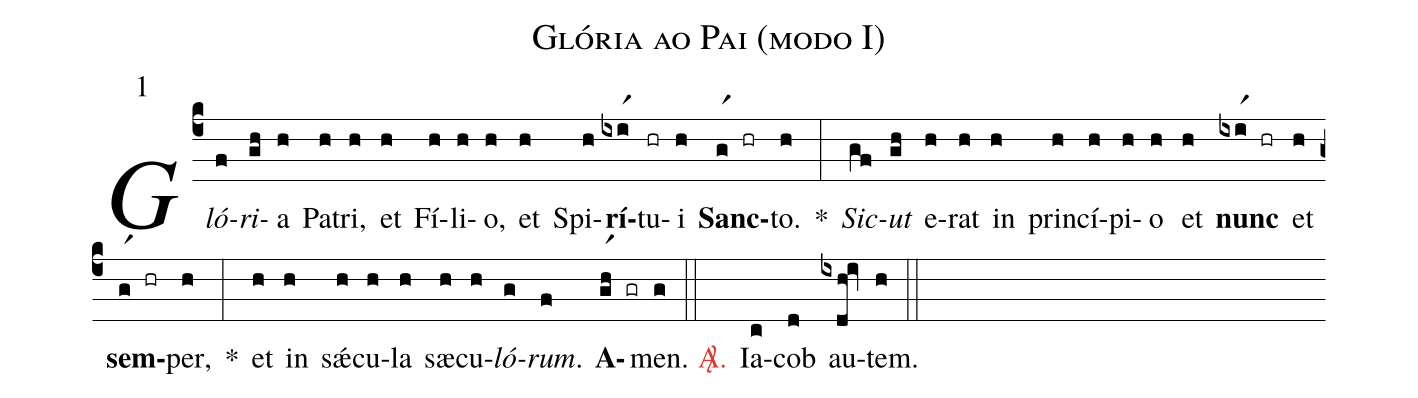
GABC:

name: Glória ao Pai (modo I);
mode: 1;
%%
(c4)

<i>Gló</i>(f)<i>ri</i>(gh)a(h) Pa(h)tri,(h) et(h) Fí(h)li(h)o,(h) et(h) Spi(h)<b>rí</b>(ixir1)tu(hr)i(h) <b>Sanc</b>(gr1 hr)to.(h) *(:) <i>Sic</i>(gf)<i>ut</i>(gh) e(h)rat(h) in(h) prin(h)cí(h)pi(h)o(h) et(h) <b>nunc</b>(ixir1 hr) et(h) <b>sem</b>(gr1 hr)per,(h) *(:) et(h) in(h) sǽ(h)cu(h)la(h)

sæ(h)cu(h)<i>ló</i>(g)<i>rum</i>.(f) <b>A</b>(gr1h gr)men.(g)

(::)

<c><sp>A/</sp>.</c>() Ia(c)cob(d) au(ixdh!iv)tem.(h)

(::)
